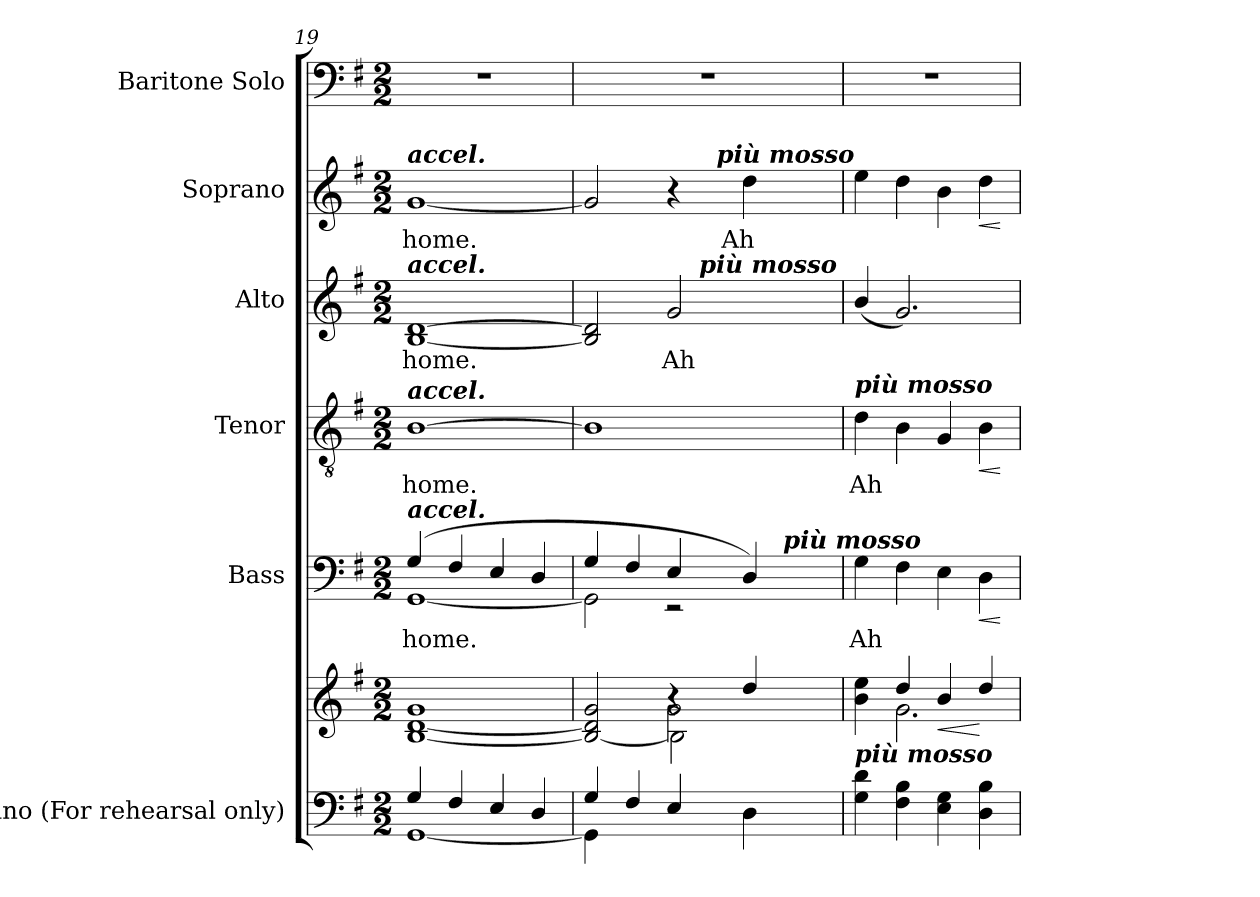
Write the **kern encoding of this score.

**kern	**kern	**dynam	**kern	**text	**dynam	**kern	**text	**dynam	**kern	**text	**kern	**text	**dynam	**kern
*part6	*part6	*part6	*part5	*part5	*part5	*part4	*part4	*part4	*part3	*part3	*part2	*part2	*part2	*part1
*staff7	*staff6	*staff6/7	*staff5	*staff5	*staff5	*staff4	*staff4	*staff4	*staff3	*staff3	*staff2	*staff2	*staff2	*staff1
*I"Piano (For rehearsal only)	*	*	*I"Bass	*	*	*I"Tenor	*	*	*I"Alto	*	*I"Soprano	*	*	*I"Baritone Solo
*I'Pno.	*	*	*I'B.	*	*	*I'T.	*	*	*I'A.	*	*I'S.	*	*	*I'Bar. Solo
!!LO:LB:g=z
*clefF4	*clefG2	*	*clefF4	*	*	*clefGv2	*	*	*clefG2	*	*clefG2	*	*	*clefF4
*	*	*	*	*	*	*ITrd7c12	*	*	*	*	*	*	*	*
*k[f#]	*k[f#]	*	*k[f#]	*	*	*k[f#]	*	*	*k[f#]	*	*k[f#]	*	*	*k[f#]
*G:	*G:	*	*G:	*	*	*G:	*	*	*G:	*	*G:	*	*	*G:
*M2/2	*M2/2	*	*M2/2	*	*	*M2/2	*	*	*M2/2	*	*M2/2	*	*	*M2/2
=19	=19	=19	=19	=19	=19	=19	=19	=19	=19	=19	=19	=19	=19	=19
*^	*	*	*	*	*	*	*	*	*	*	*	*	*	*
!	!	!	!	!	!LO:LY:b:color=#000000	!	!	!	!	!	!	!	!	!	!
*	*	*	*	*^	*	*	*	*	*	*	*	*	*	*	*
!	!	!	!	!	!	!	!	!	!LO:LY:b:color=#000000	!	!	!	!	!	!	!
!	!	!	!	!	!	!	!	!	!	!	!	!LO:LY:b:color=#000000	!	!	!	!
!	!	!	!	!	!	!	!	!	!	!	!	!	!LO:TX:a:Bi:t=accel.	!	!	!
!	!	!	!	!	!	!	!	!	!	!	!LO:TX:a:Bi:t=accel.	!	!	!	!	!
!	!	!	!	!	!	!	!	!LO:TX:a:Bi:t=accel.	!	!	!	!	!	!	!	!
!	!	!	!	!LO:TX:a:Bi:t=accel.	!	!	!	!	!	!	!	!	!	!	!	!
!	!	!	!	!	!	!	!	!	!	!	!	!	!	!LO:LY:b:color=#000000	!	!
4Gi/	[<1GGi	[<1Bi [>1di 1gi	.	(4Gi/	[<1GGi	home.	.	[>1BBi	home.	.	[<1Bi [>1di	home.	[<1gi	home.	.	1r
4F#i/	.	.	.	4F#i/	.	.	.	.	.	.	.	.	.	.	.	.
4Ei/	.	.	.	4Ei/	.	.	.	.	.	.	.	.	.	.	.	.
4Di/	.	.	.	4Di/	.	.	.	.	.	.	.	.	.	.	.	.
=20	=20	=20	=20	=20	=20	=20	=20	=20	=20	=20	=20	=20	=20	=20	=20	=20
*	*	*^	*	*	*^	*	*	*	*	*	*^	*	*^	*	*	*
*	*	*	*^	*	*	*	*	*	*	*	*	*	*	*	*	*	*	*	*	*
4Gi/	4GGi\]	2Bi/_< 2di] 2gi	2ryy	2ryy	.	4Gi/	2GGi\]	2ryy	.	.	1BBi]	.	.	2Bi/] 2di]	2ryy	.	2gi/]	2ryy	.	.	1r
4F#i/	2.ryy	.	.	.	.	4F#i/	.	.	.	.	.	.	.	.	.	.	.	.	.	.	.
!	!	!	!	!	!	!	!	!	!	!	!	!	!	!	!	!LO:LY:b:color=#000000	!	!	!	!	!
4Ei/	.	4r	2gi\	2Bi\]	.	4Ei/	2r	4ryy	.	.	.	.	.	2gi/	16ryy	Ah	4r	8ryy	.	.	.
.	.	.	.	.	.	.	.	.	.	.	.	.	.	.	64ryy	.	.	.	.	.	.
.	.	.	.	.	.	.	.	.	.	.	.	.	.	.	128ryy	.	.	.	.	.	.
.	.	.	.	.	.	.	.	.	.	.	.	.	.	.	1024ryy	.	.	.	.	.	.
!	!	!	!	!	!	!	!	!	!	!	!	!	!	!	!LO:TX:a:Bi:t=più mosso	!	!	!	!	!	!
.	.	.	.	.	.	.	.	.	.	.	.	.	.	.	4ryy	.	.	.	.	.	.
.	.	.	.	.	.	.	.	.	.	.	.	.	.	.	.	.	.	256.ryy	.	.	.
!	!	!	!	!	!	!	!	!	!	!	!	!	!	!	!	!	!	!LO:TX:a:Bi:t=più mosso	!	!	!
.	.	.	.	.	.	.	.	.	.	.	.	.	.	.	.	.	.	4ryy	.	.	.
!	!	!	!	!	!	!	!	!	!	!	!	!	!	!	!	!	!	!	!LO:LY:b:color=#000000	!	!
4Di\	.	4ddi/	.	.	.	4Di/)	.	16ryy	.	.	.	.	.	.	.	.	4ddi\	.	Ah	.	.
.	.	.	.	.	.	.	.	32ryy	.	.	.	.	.	.	.	.	.	.	.	.	.
.	.	.	.	.	.	.	.	.	.	.	.	.	.	.	8ryy	.	.	.	.	.	.
.	.	.	.	.	.	.	.	128..ryy	.	.	.	.	.	.	.	.	.	.	.	.	.
!	!	!	!	!	!	!	!	!LO:TX:a:Bi:t=più mosso	!	!	!	!	!	!	!	!	!	!	!	!	!
.	.	.	.	.	.	.	.	8ryy	.	.	.	.	.	.	.	.	.	.	.	.	.
.	.	.	.	.	.	.	.	.	.	.	.	.	.	.	.	.	.	16ryy	.	.	.
.	.	.	.	.	.	.	.	.	.	.	.	.	.	.	.	.	.	32ryy	.	.	.
.	.	.	.	.	.	.	.	.	.	.	.	.	.	.	32ryy	.	.	.	.	.	.
.	.	.	.	.	.	.	.	.	.	.	.	.	.	.	.	.	.	64ryy	.	.	.
.	.	.	.	.	.	.	.	64ryy	.	.	.	.	.	.	.	.	.	.	.	.	.
.	.	.	.	.	.	.	.	.	.	.	.	.	.	.	.	.	.	128ryy	.	.	.
.	.	.	.	.	.	.	.	.	.	.	.	.	.	.	256..ryy	.	.	.	.	.	.
.	.	.	.	.	.	.	.	512ryy	.	.	.	.	.	.	.	.	.	512ryy	.	.	.
*v	*v	*	*	*	*	*v	*v	*v	*	*	*	*	*	*v	*v	*	*v	*v	*	*	*
*	*	*v	*v	*	*	*	*	*	*	*	*	*	*	*	*	*
=21	=21	=21	=21	=21	=21	=21	=21	=21	=21	=21	=21	=21	=21	=21	=21
*^	*	*^	*	*^	*	*	*	*	*	*^	*	*^	*	*	*
*	*	*	*	*	*	*	*^	*	*	*	*	*	*	*	*	*	*	*	*	*
!	!	!	!	!	!	!	!	!	!LO:LY:b:color=#000000	!	!	!	!	!	!	!	!	!	!	!	!
*v	*v	*	*	*	*	*v	*v	*v	*	*	*	*	*	*v	*v	*	*v	*v	*	*	*
*	*	*v	*v	*	*	*	*	*	*	*	*	*	*	*	*	*
*^	*	*^	*	*^	*	*	*	*	*	*^	*	*^	*	*	*
*	*	*	*	*	*	*	*^	*	*	*	*	*	*	*	*	*	*	*	*	*
!	!	!	!	!	!	!	!	!	!	!	!LO:TX:a:Bi:t=più mosso	!	!	!	!	!	!	!	!	!	!
!	!	!LO:TX:b:Bi:t=più mosso	!	!	!	!	!	!	!	!	!	!	!	!	!	!	!	!	!	!	!
!	!	!	!	!	!	!	!	!	!	!	!	!LO:LY:b:color=#000000	!	!	!	!	!	!	!	!	!
*v	*v	*	*	*	*	*v	*v	*v	*	*	*	*	*	*v	*v	*	*v	*v	*	*	*
*	*	*v	*v	*	*	*	*	*	*	*	*	*	*	*	*	*
4Gi\ 4di	4ryy	4bi\ 4eei	.	4Gi\	Ah	.	4Di\	Ah	.	(4bi/	.	4eei\	.	.	1r
4F#i\ 4Bi	4ddi/	2.gi\	.	4F#i\	.	.	4BBi\	.	.	2.gi/)	.	4ddi\	.	.	.
!	!	!	!LO:HP:b	!	!	!	!	!	!	!	!	!	!	!	!
4Ei\ 4Gi	4bi/	.	<	4Ei\	.	.	4GGi/	.	.	.	.	4bi\	.	.	.
!	!	!	!	!	!	!LO:HP:b	!	!	!LO:HP:b	!	!	!	!	!LO:HP:b	!
4Di\ 4Bi	4ddi/	.	[	4Di\	.	<	4BBi\	.	<	.	.	4ddi\	.	<	.
*	*v	*v	*	*	*	*	*	*	*	*	*	*	*	*	*
.	.	.	.	.	[	.	.	[	.	.	.	.	[	.
=	=	=	=	=	=	=	=	=	=	=	=	=	=	=
*-	*-	*-	*-	*-	*-	*-	*-	*-	*-	*-	*-	*-	*-	*-
